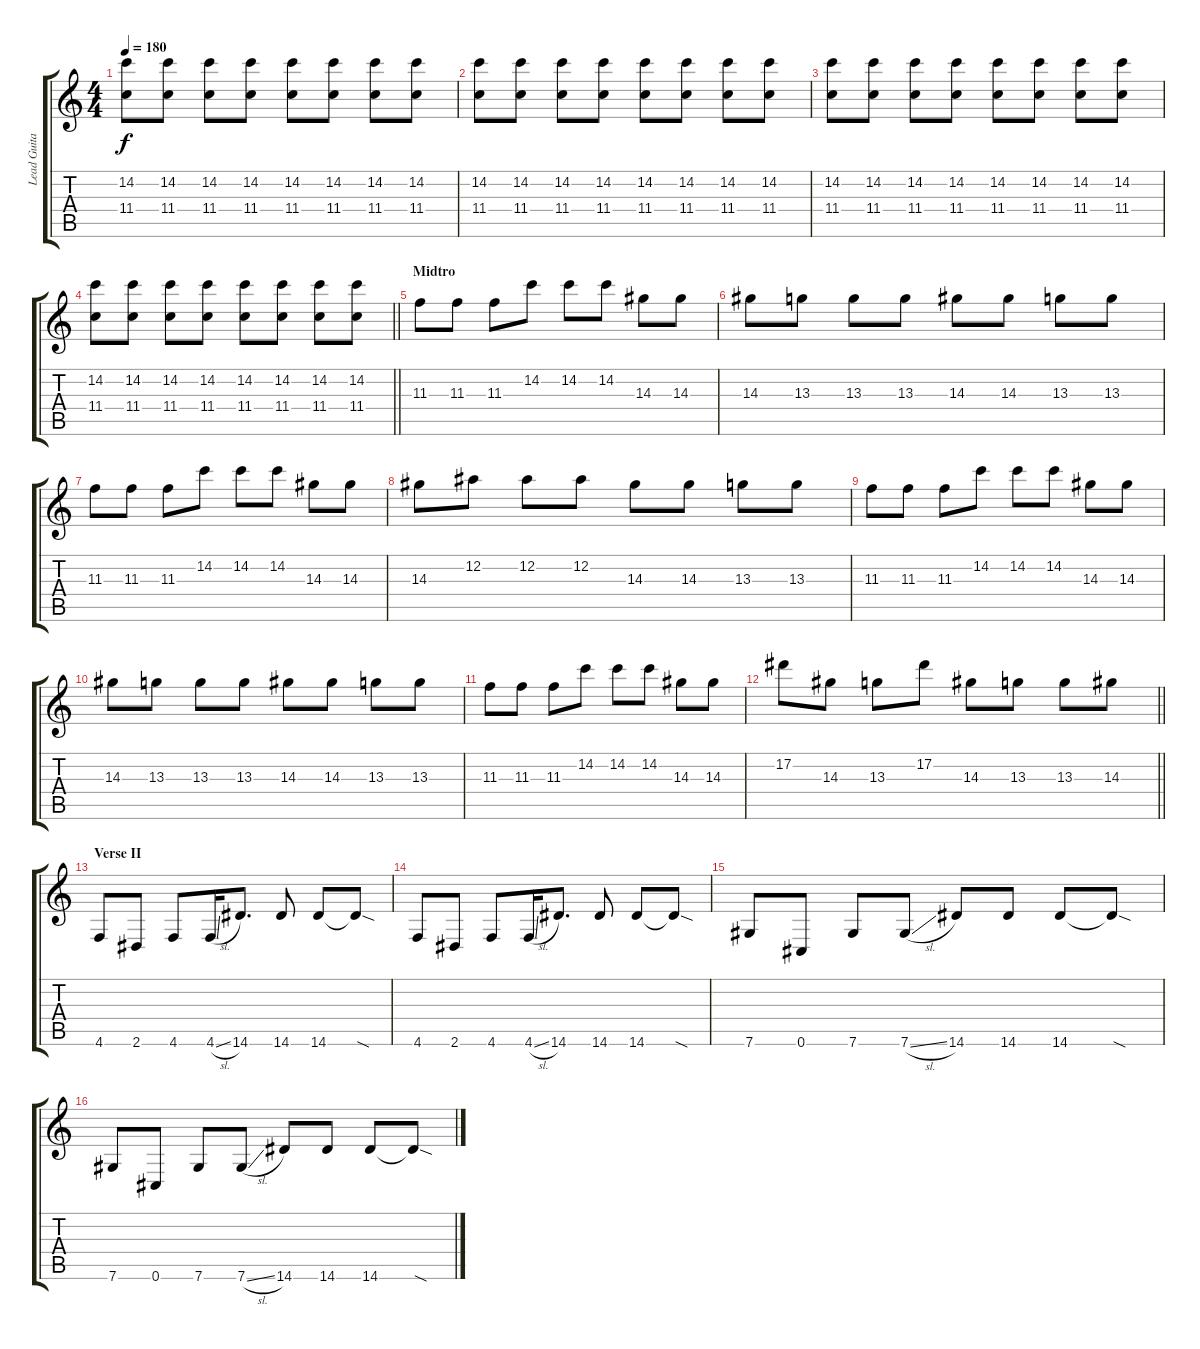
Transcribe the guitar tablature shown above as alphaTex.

\track ("Lead Guitar" "Lead Guita") {instrument distortionguitar}
\staff {score tabs}
\tuning (Eb4 Bb3 Gb3 Db3 Ab2 Db2) {hide}
\ts (4 4)
\tempo 180
\clef g2
\ks c
(14.2 11.4).8{dy f} (14.2 11.4).8 (14.2 11.4).8 (14.2 11.4).8 (14.2 11.4).8 (14.2 11.4).8 (14.2 11.4).8 (14.2 11.4).8 |
(14.2 11.4).8 (14.2 11.4).8 (14.2 11.4).8 (14.2 11.4).8 (14.2 11.4).8 (14.2 11.4).8 (14.2 11.4).8 (14.2 11.4).8 |
(14.2 11.4).8 (14.2 11.4).8 (14.2 11.4).8 (14.2 11.4).8 (14.2 11.4).8 (14.2 11.4).8 (14.2 11.4).8 (14.2 11.4).8 |
\barLineRight lightlight
(14.2 11.4).8 (14.2 11.4).8 (14.2 11.4).8 (14.2 11.4).8 (14.2 11.4).8 (14.2 11.4).8 (14.2 11.4).8 (14.2 11.4).8 |
\section ("" "Midtro")
11.3.8 11.3.8 11.3.8 14.2.8 14.2.8 14.2.8 14.3.8 14.3.8 |
14.3.8 13.3.8 13.3.8 13.3.8 14.3.8 14.3.8 13.3.8 13.3.8 |
11.3.8 11.3.8 11.3.8 14.2.8 14.2.8 14.2.8 14.3.8 14.3.8 |
14.3.8 12.2.8 12.2.8 12.2.8 14.3.8 14.3.8 13.3.8 13.3.8 |
11.3.8 11.3.8 11.3.8 14.2.8 14.2.8 14.2.8 14.3.8 14.3.8 |
14.3.8 13.3.8 13.3.8 13.3.8 14.3.8 14.3.8 13.3.8 13.3.8 |
11.3.8 11.3.8 11.3.8 14.2.8 14.2.8 14.2.8 14.3.8 14.3.8 |
\barLineRight lightlight
17.2.8 14.3.8 13.3.8 17.2.8 14.3.8 13.3.8 13.3.8 14.3.8 |
\section ("" "Verse II")
4.6.8 2.6.8 4.6.8 4.6{sl}.16 14.6.8{d} 14.6.8 14.6.8 14.6{sod t}.8 |
4.6.8 2.6.8 4.6.8 4.6{sl}.16 14.6.8{d} 14.6.8 14.6.8 14.6{sod t}.8 |
7.6.8 0.6.8 7.6.8 7.6{sl}.8 14.6.8 14.6.8 14.6.8 14.6{sod t}.8 |
7.6.8 0.6.8 7.6.8 7.6{sl}.8 14.6.8 14.6.8 14.6.8 14.6{sod t}.8
